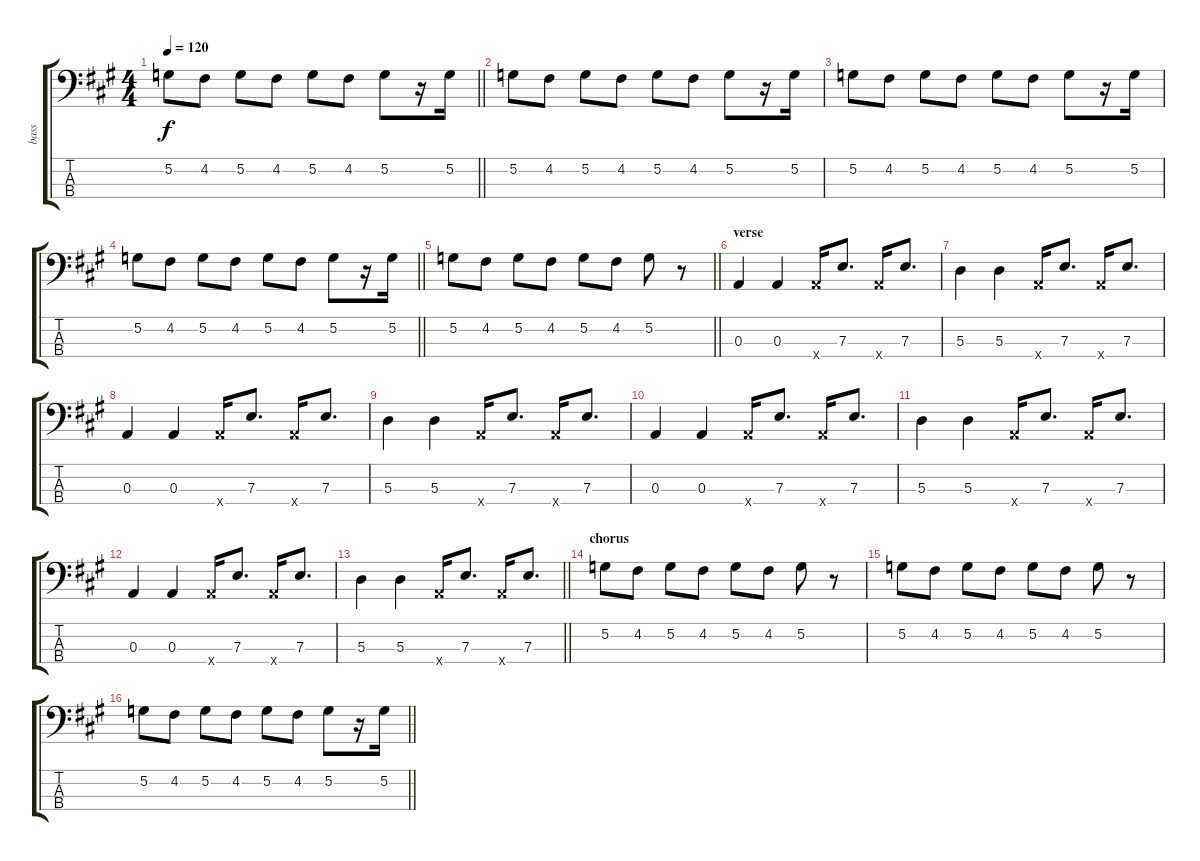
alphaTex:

\track ("bass" "bass") {instrument electricbassfinger}
\staff {score tabs}
\tuning (G2 D2 A1 E1) {hide}
\ts (4 4)
\tempo 120
\clef f4
\barLineRight lightlight
\ks a
5.2.8{dy f} 4.2.8 5.2.8 4.2.8 5.2.8 4.2.8 5.2.8 r.16 5.2.16 |
5.2.8 4.2.8 5.2.8 4.2.8 5.2.8 4.2.8 5.2.8 r.16 5.2.16 |
5.2.8 4.2.8 5.2.8 4.2.8 5.2.8 4.2.8 5.2.8 r.16 5.2.16 |
\barLineRight lightlight
5.2.8 4.2.8 5.2.8 4.2.8 5.2.8 4.2.8 5.2.8 r.16 5.2.16 |
\barLineRight lightlight
5.2.8 4.2.8 5.2.8 4.2.8 5.2.8 4.2.8 5.2.8 r.8 |
\section ("" "verse")
0.3.4 0.3.4 5.4{x}.16 7.3.8{d} 5.4{x}.16 7.3.8{d} |
5.3.4 5.3.4 5.4{x}.16 7.3.8{d} 5.4{x}.16 7.3.8{d} |
0.3.4 0.3.4 5.4{x}.16 7.3.8{d} 5.4{x}.16 7.3.8{d} |
5.3.4 5.3.4 5.4{x}.16 7.3.8{d} 5.4{x}.16 7.3.8{d} |
0.3.4 0.3.4 5.4{x}.16 7.3.8{d} 5.4{x}.16 7.3.8{d} |
5.3.4 5.3.4 5.4{x}.16 7.3.8{d} 5.4{x}.16 7.3.8{d} |
0.3.4 0.3.4 5.4{x}.16 7.3.8{d} 5.4{x}.16 7.3.8{d} |
\barLineRight lightlight
5.3.4 5.3.4 5.4{x}.16 7.3.8{d} 5.4{x}.16 7.3.8{d} |
\section ("" "chorus")
5.2.8 4.2.8 5.2.8 4.2.8 5.2.8 4.2.8 5.2.8 r.8 |
5.2.8 4.2.8 5.2.8 4.2.8 5.2.8 4.2.8 5.2.8 r.8 |
\barLineRight lightlight
5.2.8 4.2.8 5.2.8 4.2.8 5.2.8 4.2.8 5.2.8 r.16 5.2.16
